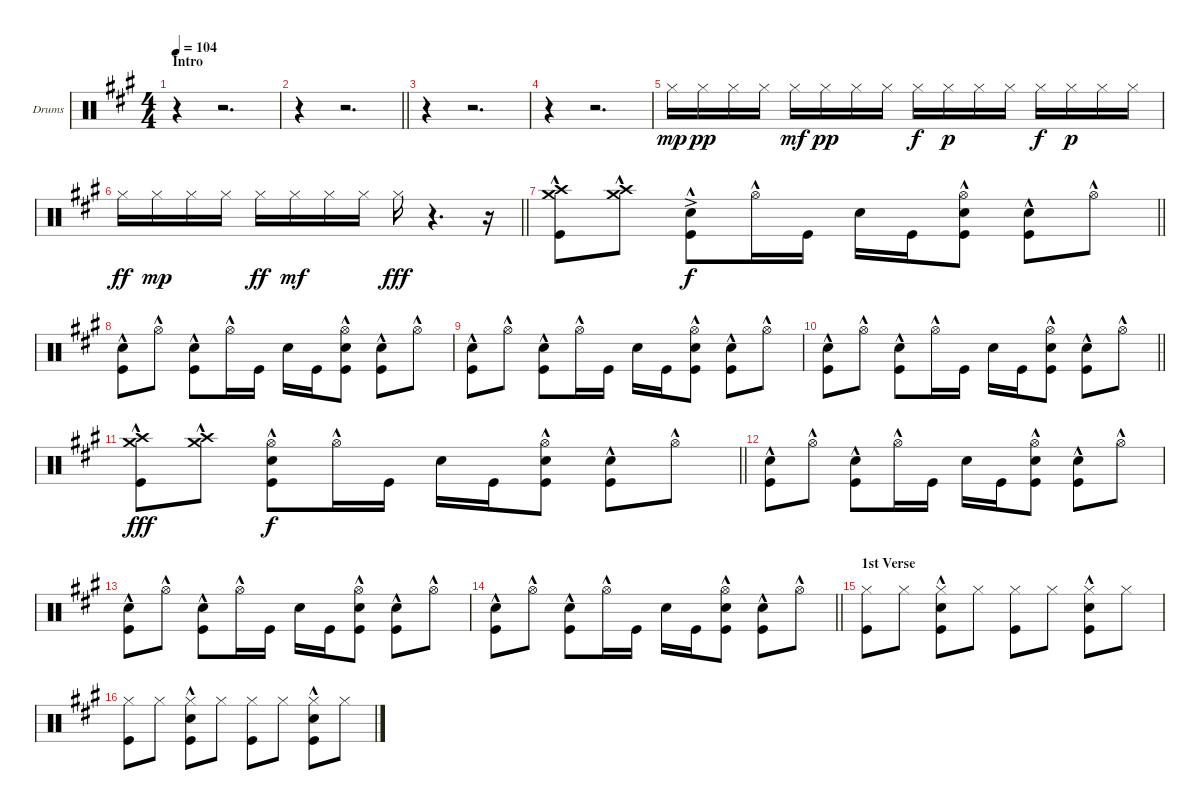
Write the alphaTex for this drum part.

\bracketExtendMode groupsimilarinstruments
\firstSystemTrackNameOrientation horizontal
\otherSystemsTrackNameOrientation horizontal
\track ("Drumkit" "Drums") {solo instrument percussion}
\staff {score}
\articulation defaults
\ts (4 4)
\beaming (8 2 2 2 2)
\section ("" "Intro")
\tempo 104
\clef neutral
\ks a
r.4{dy mp} r.2{d} |
\barLineRight lightlight
r.4 r.2{d} |
\section ("" "")
r.4 r.2{d} |
r.4 r.2{d} |
"Hi-Hat (closed)".16 "Hi-Hat (closed)".16{dy pp} "Hi-Hat (closed)".16 "Hi-Hat (closed)".16 "Hi-Hat (closed)".16{dy mf} "Hi-Hat (closed)".16{dy pp} "Hi-Hat (closed)".16 "Hi-Hat (closed)".16 "Hi-Hat (closed)".16{dy f} "Hi-Hat (closed)".16{dy p} "Hi-Hat (closed)".16 "Hi-Hat (closed)".16 "Hi-Hat (closed)".16{dy f} "Hi-Hat (closed)".16{dy p} "Hi-Hat (closed)".16 "Hi-Hat (closed)".16 |
\barLineRight lightlight "Hi-Hat (closed)".16{dy ff} "Hi-Hat (closed)".16{dy mp} "Hi-Hat (closed)".16 "Hi-Hat (closed)".16 "Hi-Hat (closed)".16{dy ff} "Hi-Hat (closed)".16{dy mf} "Hi-Hat (closed)".16 "Hi-Hat (closed)".16 "Hi-Hat (closed)".16{dy fff}
r.4{d} r.16 |
\section ("" "")
\barLineRight lightlight
("Crash medium (hit)"{hac} "Kick (hit)"{hac} "Crash high (hit)").8 ("Crash medium (hit)"{hac} "Crash high (hit)").8 ("Kick (hit)"{ac} "Snare (hit) 2"{hac}).8{dy f} "Hi-Hat (open)"{hac}.16 "Kick (hit)".16 "Snare (hit) 2".16 "Kick (hit)".16 ("Hi-Hat (open)"{hac} "Snare (hit) 2" "Kick (hit)").8 ("Kick (hit)"{hac} "Snare (hit) 2"{hac}).8 "Hi-Hat (open)"{hac}.8 |
("Kick (hit)" "Snare (hit) 2"{hac}).8 "Hi-Hat (open)"{hac}.8 ("Kick (hit)" "Snare (hit) 2"{hac}).8 "Hi-Hat (open)"{hac}.16 "Kick (hit)".16 "Snare (hit) 2".16 "Kick (hit)".16 ("Hi-Hat (open)"{hac} "Snare (hit) 2" "Kick (hit)").8 ("Kick (hit)"{hac} "Snare (hit) 2"{hac}).8 "Hi-Hat (open)"{hac}.8 |
("Kick (hit)" "Snare (hit) 2"{hac}).8 "Hi-Hat (open)"{hac}.8 ("Kick (hit)" "Snare (hit) 2"{hac}).8 "Hi-Hat (open)"{hac}.16 "Kick (hit)".16 "Snare (hit) 2".16 "Kick (hit)".16 ("Hi-Hat (open)"{hac} "Snare (hit) 2" "Kick (hit)").8 ("Kick (hit)"{hac} "Snare (hit) 2"{hac}).8 "Hi-Hat (open)"{hac}.8 |
\barLineRight lightlight
("Kick (hit)" "Snare (hit) 2"{hac}).8 "Hi-Hat (open)"{hac}.8 ("Kick (hit)" "Snare (hit) 2"{hac}).8 "Hi-Hat (open)"{hac}.16 "Kick (hit)".16 "Snare (hit) 2".16 "Kick (hit)".16 ("Hi-Hat (open)"{hac} "Snare (hit) 2" "Kick (hit)").8 ("Kick (hit)"{hac} "Snare (hit) 2"{hac}).8 "Hi-Hat (open)"{hac}.8 |
\barLineRight lightlight
("Crash medium (hit)"{hac} "Kick (hit)" "Crash high (hit)").8{dy fff} ("Crash medium (hit)"{hac} "Crash high (hit)").8 ("Kick (hit)" "Snare (hit) 2"{hac} "Hi-Hat (open)").8{dy f} "Hi-Hat (open)"{hac}.16 "Kick (hit)".16 "Snare (hit) 2".16 "Kick (hit)".16 ("Hi-Hat (open)"{hac} "Snare (hit) 2" "Kick (hit)").8 ("Kick (hit)"{hac} "Snare (hit) 2"{hac}).8 "Hi-Hat (open)"{hac}.8 |
("Kick (hit)" "Snare (hit) 2"{hac}).8 "Hi-Hat (open)"{hac}.8 ("Kick (hit)" "Snare (hit) 2"{hac}).8 "Hi-Hat (open)"{hac}.16 "Kick (hit)".16 "Snare (hit) 2".16 "Kick (hit)".16 ("Hi-Hat (open)"{hac} "Snare (hit) 2" "Kick (hit)").8 ("Kick (hit)"{hac} "Snare (hit) 2"{hac}).8 "Hi-Hat (open)"{hac}.8 |
("Kick (hit)" "Snare (hit) 2"{hac}).8 "Hi-Hat (open)"{hac}.8 ("Kick (hit)" "Snare (hit) 2"{hac}).8 "Hi-Hat (open)"{hac}.16 "Kick (hit)".16 "Snare (hit) 2".16 "Kick (hit)".16 ("Hi-Hat (open)"{hac} "Snare (hit) 2" "Kick (hit)").8 ("Kick (hit)"{hac} "Snare (hit) 2"{hac}).8 "Hi-Hat (open)"{hac}.8 |
\barLineRight lightlight
("Kick (hit)" "Snare (hit) 2"{hac}).8 "Hi-Hat (open)"{hac}.8 ("Kick (hit)" "Snare (hit) 2"{hac}).8 "Hi-Hat (open)"{hac}.16 "Kick (hit)".16 "Snare (hit) 2".16 "Kick (hit)".16 ("Hi-Hat (open)"{hac} "Snare (hit) 2" "Kick (hit)").8 ("Kick (hit)"{hac} "Snare (hit) 2"{hac}).8 "Hi-Hat (open)"{hac}.8 |
\section ("" "1st Verse")
("Hi-Hat (closed)" "Kick (hit)").8 "Hi-Hat (closed)".8 ("Hi-Hat (closed)" "Kick (hit)" "Snare (hit) 2"{hac}).8 "Hi-Hat (closed)".8 ("Hi-Hat (closed)" "Kick (hit)").8 "Hi-Hat (closed)".8 ("Hi-Hat (closed)" "Kick (hit)" "Snare (hit) 2"{hac}).8 "Hi-Hat (closed)".8 |
("Hi-Hat (closed)" "Kick (hit)").8 "Hi-Hat (closed)".8 ("Hi-Hat (closed)" "Kick (hit)" "Snare (hit) 2"{hac}).8 "Hi-Hat (closed)".8 ("Hi-Hat (closed)" "Kick (hit)").8 "Hi-Hat (closed)".8 ("Hi-Hat (closed)" "Kick (hit)" "Snare (hit) 2"{hac}).8 "Hi-Hat (closed)".8
